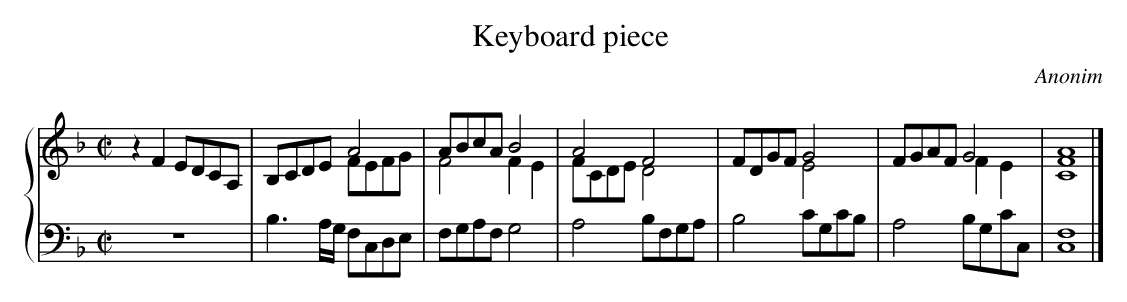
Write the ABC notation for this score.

X:1
T: Keyboard piece
C: Anonim
L: 1/8
M: C|
%%staves {1 2}
V: 1
V: 2 clef=bass
K: F
[V:1] z2F2EDCA, |
[V:2] z8 |
[V:1] B,CDEA4 & x4FEFG |
[V:2] B,3A,/G,/ F,C,D,E, |
[V:1] ABcAB4 & F4F2E2 |
[V:2] F,G,A,F,G,4 |
[V:1] A4F4 & FCDED4 |
[V:2] A,4B,F,G,A, |
[V:1] FDGFG4 & x4E4 |
[V:2] B,4CG,CB, |
[V:1] FGAFG4 & x4F2E2 |
[V:2] A,4B,G,CC, |
[V:1] [A8F8C8] |]
[V:2] [F,8C,8] |]
